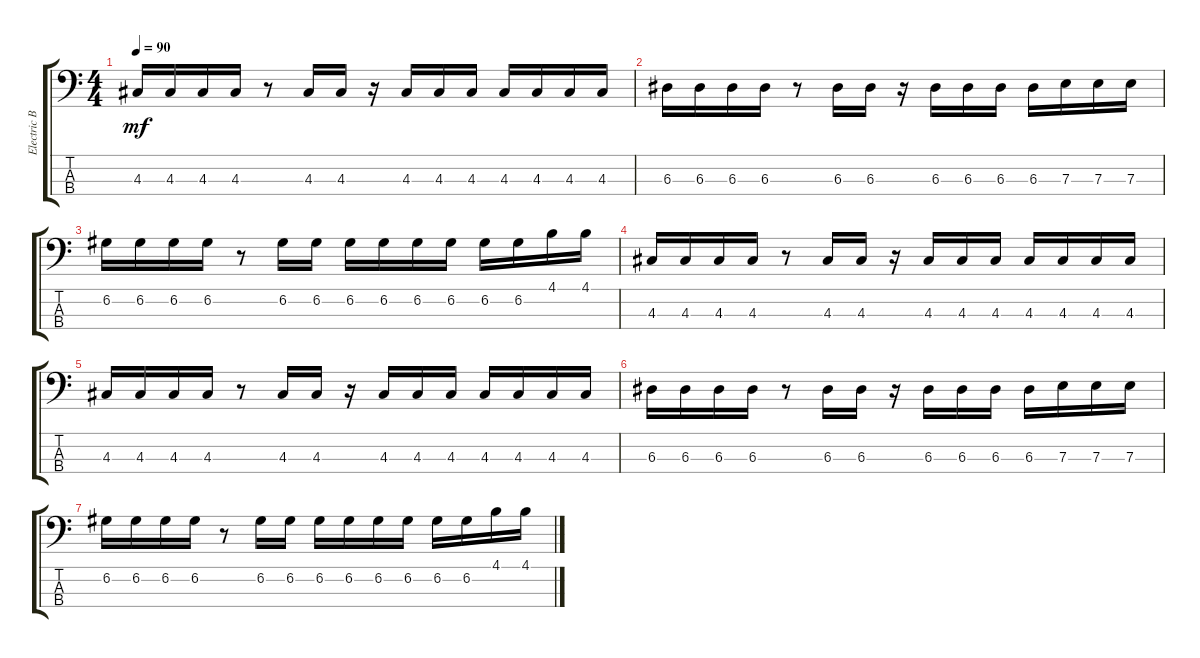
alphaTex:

\track ("Electric Bass" "Electric B") {instrument electricbassfinger}
\staff {score tabs}
\tuning (G2 D2 A1 E1) {hide}
\ts (4 4)
\tempo 90
\clef f4
\ks c
4.3.16{dy mf} 4.3.16 4.3.16 4.3.16 r.8 4.3.16 4.3.16 r.16 4.3.16 4.3.16 4.3.16 4.3.16 4.3.16 4.3.16 4.3.16 |
6.3.16 6.3.16 6.3.16 6.3.16 r.8 6.3.16 6.3.16 r.16 6.3.16 6.3.16 6.3.16 6.3.16 7.3.16 7.3.16 7.3.16 |
6.2.16 6.2.16 6.2.16 6.2.16 r.8 6.2.16 6.2.16 6.2.16 6.2.16 6.2.16 6.2.16 6.2.16 6.2.16 4.1.16 4.1.16 |
4.3.16 4.3.16 4.3.16 4.3.16 r.8 4.3.16 4.3.16 r.16 4.3.16 4.3.16 4.3.16 4.3.16 4.3.16 4.3.16 4.3.16 |
4.3.16 4.3.16 4.3.16 4.3.16 r.8 4.3.16 4.3.16 r.16 4.3.16 4.3.16 4.3.16 4.3.16 4.3.16 4.3.16 4.3.16 |
6.3.16 6.3.16 6.3.16 6.3.16 r.8 6.3.16 6.3.16 r.16 6.3.16 6.3.16 6.3.16 6.3.16 7.3.16 7.3.16 7.3.16 |
6.2.16 6.2.16 6.2.16 6.2.16 r.8 6.2.16 6.2.16 6.2.16 6.2.16 6.2.16 6.2.16 6.2.16 6.2.16 4.1.16 4.1.16
